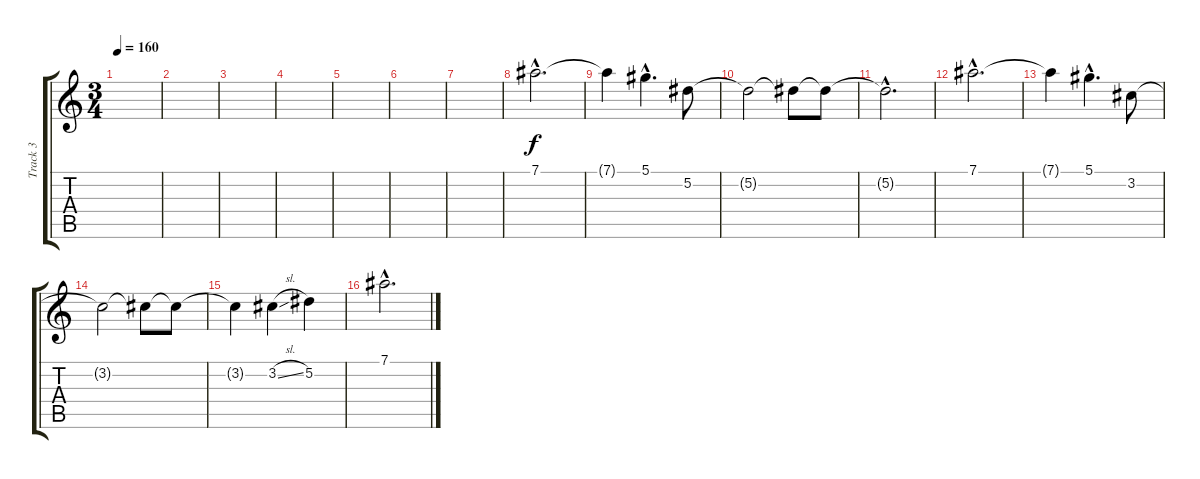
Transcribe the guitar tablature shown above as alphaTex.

\track ("Track 3" "Track 3") {instrument overdrivenguitar}
\staff {score tabs}
\tuning (Eb4 Bb3 Gb3 Db3 Ab2 Eb2) {hide}
\ts (3 4)
\tempo 160
\clef g2
\ks c
|
|
|
|
|
|
|
7.1{hac}.2{d} |
7.1{t}.4 5.1{hac}.4{d} 5.2.8 |
5.2{t}.2 5.2{t}.8 5.2{t}.8 |
5.2{hac t}.2{d} |
7.1{hac}.2{d} |
7.1{t}.4 5.1{hac}.4{d} 3.2.8 |
3.2{t}.2 3.2{t}.8 3.2{t}.8 |
3.2{t}.4 3.2{sl}.4 5.2.4 |
7.1{hac}.2{d}
